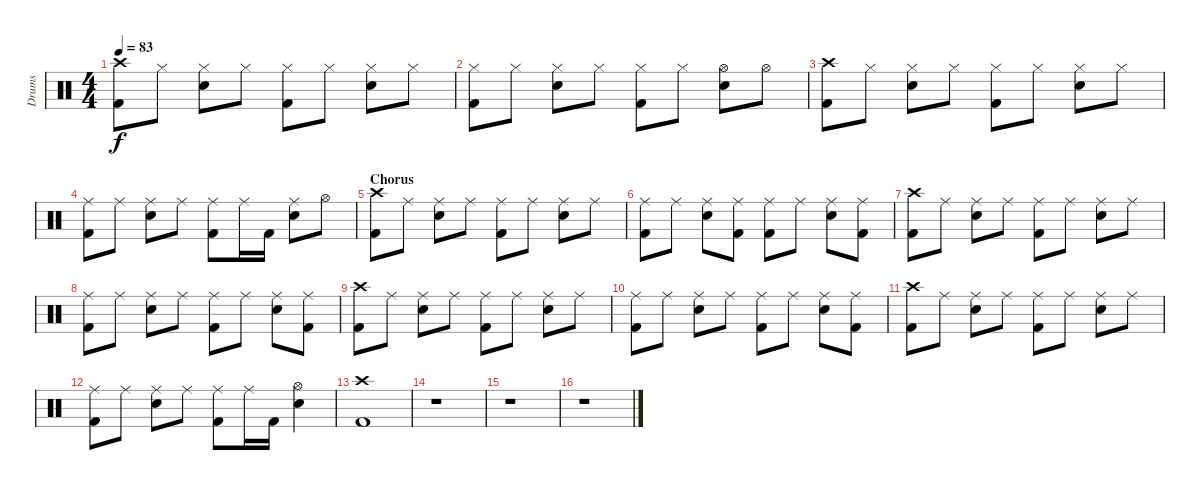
\track ("Drums" "Drums") {instrument percussion}
\staff {score}
\articulation defaults
\ts (4 4)
\tempo 83
\clef neutral
\ks c
("Crash high (hit)" "Kick (hit) 2").8{dy f} "Hi-Hat (closed)".8 ("Hi-Hat (closed)" "Electric Snare (hit)").8 "Hi-Hat (closed)".8 ("Hi-Hat (closed)" "Kick (hit) 2").8 "Hi-Hat (closed)".8 ("Hi-Hat (closed)" "Electric Snare (hit)").8 "Hi-Hat (closed)".8 |
("Hi-Hat (closed)" "Kick (hit) 2").8 "Hi-Hat (closed)".8 ("Hi-Hat (closed)" "Electric Snare (hit)").8 "Hi-Hat (closed)".8 ("Hi-Hat (closed)" "Kick (hit) 2").8 "Hi-Hat (closed)".8 ("Hi-Hat (open)" "Electric Snare (hit)").8 "Hi-Hat (open)".8 |
("Crash high (hit)" "Kick (hit) 2").8 "Hi-Hat (closed)".8 ("Hi-Hat (closed)" "Electric Snare (hit)").8 "Hi-Hat (closed)".8 ("Hi-Hat (closed)" "Kick (hit) 2").8 "Hi-Hat (closed)".8 ("Hi-Hat (closed)" "Electric Snare (hit)").8 "Hi-Hat (closed)".8 |
("Ride (middle)" "Kick (hit) 2").8 "Ride (middle)".8 ("Ride (middle)" "Electric Snare (hit)").8 "Ride (middle)".8 ("Ride (middle)" "Kick (hit) 2").8 "Ride (middle)".16 "Kick (hit) 2".16 ("Ride (middle)" "Electric Snare (hit)").8 "Hi-Hat (open)".8 |
\section ("" "Chorus")
("Crash high (hit)" "Kick (hit) 2").8 "Ride (middle)".8 ("Ride (middle)" "Electric Snare (hit)").8 "Ride (middle)".8 ("Ride (middle)" "Kick (hit) 2").8 "Ride (middle)".8 ("Ride (middle)" "Electric Snare (hit)").8 "Ride (middle)".8 |
("Ride (middle)" "Kick (hit) 2").8 "Ride (middle)".8 ("Ride (middle)" "Electric Snare (hit)").8 ("Ride (middle)" "Kick (hit) 2").8 ("Ride (middle)" "Kick (hit) 2").8 "Ride (middle)".8 ("Ride (middle)" "Electric Snare (hit)").8 ("Ride (middle)" "Kick (hit) 2").8 |
("Crash high (hit)" "Kick (hit) 2").8 "Ride (middle)".8 ("Ride (middle)" "Electric Snare (hit)").8 "Ride (middle)".8 ("Ride (middle)" "Kick (hit) 2").8 "Ride (middle)".8 ("Ride (middle)" "Electric Snare (hit)").8 "Ride (middle)".8 |
("Ride (middle)" "Kick (hit) 2").8 "Ride (middle)".8 ("Ride (middle)" "Electric Snare (hit)").8 "Ride (middle)".8 ("Ride (middle)" "Kick (hit) 2").8 "Ride (middle)".8 ("Ride (middle)" "Electric Snare (hit)").8 ("Ride (middle)" "Kick (hit) 2").8 |
("Crash high (hit)" "Kick (hit) 2").8 "Ride (middle)".8 ("Ride (middle)" "Electric Snare (hit)").8 "Ride (middle)".8 ("Ride (middle)" "Kick (hit) 2").8 "Ride (middle)".8 ("Ride (middle)" "Electric Snare (hit)").8 "Ride (middle)".8 |
("Ride (middle)" "Kick (hit) 2").8 "Ride (middle)".8 ("Ride (middle)" "Electric Snare (hit)").8 "Ride (middle)".8 ("Ride (middle)" "Kick (hit) 2").8 "Ride (middle)".8 ("Ride (middle)" "Electric Snare (hit)").8 ("Ride (middle)" "Kick (hit) 2").8 |
("Crash high (hit)" "Kick (hit) 2").8 "Ride (middle)".8 ("Ride (middle)" "Electric Snare (hit)").8 "Ride (middle)".8 ("Ride (middle)" "Kick (hit) 2").8 "Ride (middle)".8 ("Ride (middle)" "Electric Snare (hit)").8 "Ride (middle)".8 |
("Ride (middle)" "Kick (hit) 2").8 "Ride (middle)".8 ("Ride (middle)" "Electric Snare (hit)").8 "Ride (middle)".8 ("Ride (middle)" "Kick (hit) 2").8 "Ride (middle)".16 "Kick (hit) 2".16 ("Hi-Hat (open)" "Electric Snare (hit)").4 |
("Crash high (hit)" "Kick (hit) 2").1 |
r.1 |
r.1 |
r.1
